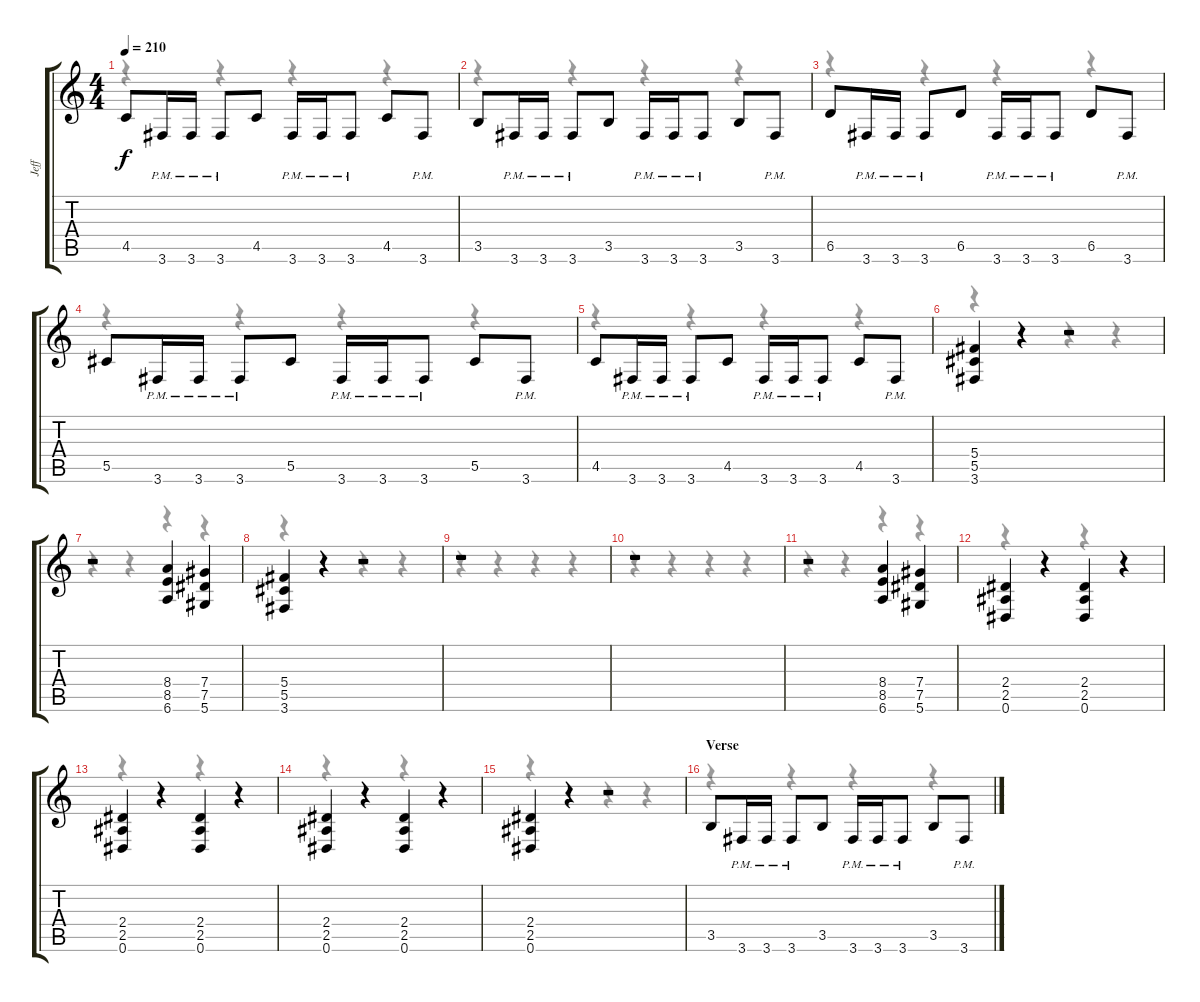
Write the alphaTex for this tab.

\track ("Jeff" "Jeff") {instrument distortionguitar}
\staff {score tabs}
\tuning (Eb4 Bb3 Gb3 Db3 Ab2 Eb2) {hide}
\voice
\ts (4 4)
\tempo 210
\clef g2
\ks c
4.5.8{dy f} 3.6{pm}.16 3.6{pm}.16 3.6{pm}.8 4.5.8 3.6{pm}.16 3.6{pm}.16 3.6{pm}.8 4.5.8 3.6{pm}.8 |
3.5.8 3.6{pm}.16 3.6{pm}.16 3.6{pm}.8 3.5.8 3.6{pm}.16 3.6{pm}.16 3.6{pm}.8 3.5.8 3.6{pm}.8 |
6.5.8 3.6{pm}.16 3.6{pm}.16 3.6{pm}.8 6.5.8 3.6{pm}.16 3.6{pm}.16 3.6{pm}.8 6.5.8 3.6{pm}.8 |
5.5.8 3.6{pm}.16 3.6{pm}.16 3.6{pm}.8 5.5.8 3.6{pm}.16 3.6{pm}.16 3.6{pm}.8 5.5.8 3.6{pm}.8 |
4.5.8 3.6{pm}.16 3.6{pm}.16 3.6{pm}.8 4.5.8 3.6{pm}.16 3.6{pm}.16 3.6{pm}.8 4.5.8 3.6{pm}.8 |
(5.4 5.5 3.6).4 r.4 r.2 |
r.2 (8.4 8.5 6.6).4 (7.4 7.5 5.6).4 |
(5.4 5.5 3.6).4 r.4 r.2 |
r.1 |
r.1 |
r.2 (8.4 8.5 6.6).4 (7.4 7.5 5.6).4 |
(2.4 2.5 0.6).4 r.4 (2.4 2.5 0.6).4 r.4 |
(2.4 2.5 0.6).4 r.4 (2.4 2.5 0.6).4 r.4 |
(2.4 2.5 0.6).4 r.4 (2.4 2.5 0.6).4 r.4 |
(2.4 2.5 0.6).4 r.4 r.2 |
\section ("" "Verse")
3.5.8 3.6{pm}.16 3.6{pm}.16 3.6{pm}.8 3.5.8 3.6{pm}.16 3.6{pm}.16 3.6{pm}.8 3.5.8 3.6{pm}.8
\voice
\clef g2
\ottava regular
\simile none
\ks c
r.4{dy f} r.4 r.4 r.4 |
r.4 r.4 r.4 r.4 |
r.4 r.4 r.4 r.4 |
r.4 r.4 r.4 r.4 |
r.4 r.4 r.4 r.4 |
r.4 r.4 r.4 r.4 |
r.4 r.4 r.4 r.4 |
r.4 r.4 r.4 r.4 |
r.4 r.4 r.4 r.4 |
r.4 r.4 r.4 r.4 |
r.4 r.4 r.4 r.4 |
r.4 r.4 r.4 r.4 |
r.4 r.4 r.4 r.4 |
r.4 r.4 r.4 r.4 |
r.4 r.4 r.4 r.4 |
r.4 r.4 r.4 r.4
